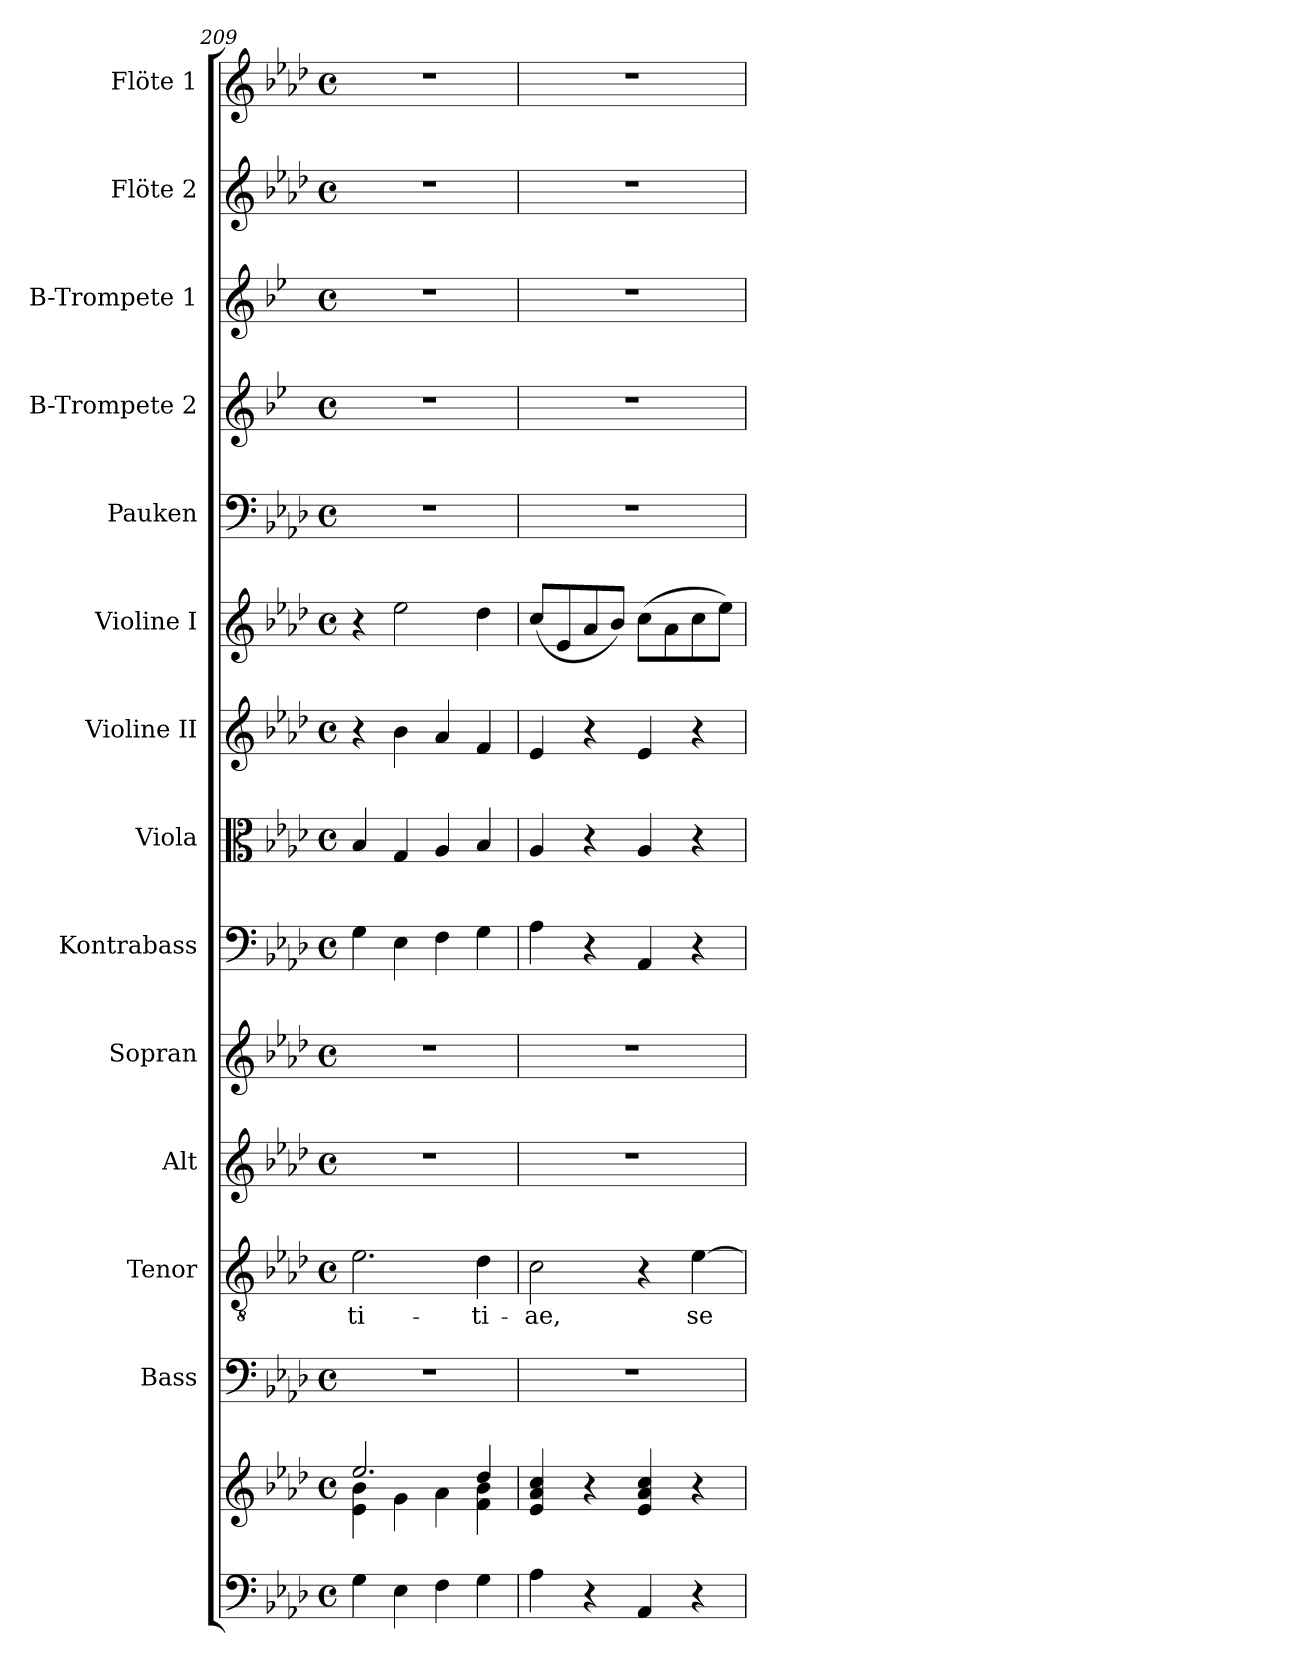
**kern	**kern	**kern	**kern	**text	**kern	**kern	**kern	**kern	**kern	**kern	**kern	**kern	**kern	**kern	**kern
*part14	*part14	*part13	*part12	*part12	*part11	*part10	*part9	*part8	*part7	*part6	*part5	*part4	*part3	*part2	*part1
*staff15	*staff14	*staff13	*staff12	*staff12	*staff11	*staff10	*staff9	*staff8	*staff7	*staff6	*staff5	*staff4	*staff3	*staff2	*staff1
*	*	*I"Bass	*I"Tenor	*	*I"Alt	*I"Sopran	*I"Kontrabass	*I"Viola	*I"Violine II	*I"Violine I	*I"Pauken	*I"B-Trompete 2	*I"B-Trompete 1	*I"Flöte 2	*I"Flöte 1
*	*	*I'B.	*I'T.	*	*I'A.	*I'S.	*I'Kb.	*I'Vla.	*I'Vl. II	*I'Vl. I	*I'Pk.	*I'B Trp. 2	*I'B Trp. 1	*I'Fl. 2	*I'Fl. 1
*clefF4	*clefG2	*clefF4	*clefGv2	*	*clefG2	*clefG2	*clefF4	*clefC3	*clefG2	*clefG2	*clefF4	*clefG2	*clefG2	*clefG2	*clefG2
*	*	*	*	*	*	*	*ITrd7c12	*	*	*	*	*ITrd1c2	*ITrd1c2	*	*
*k[b-e-a-d-]	*k[b-e-a-d-]	*k[b-e-a-d-]	*k[b-e-a-d-]	*	*k[b-e-a-d-]	*k[b-e-a-d-]	*k[b-e-a-d-]	*k[b-e-a-d-]	*k[b-e-a-d-]	*k[b-e-a-d-]	*k[b-e-a-d-]	*k[b-e-a-d-]	*k[b-e-a-d-]	*k[b-e-a-d-]	*k[b-e-a-d-]
*A-:	*A-:	*A-:	*A-:	*	*A-:	*A-:	*A-:	*A-:	*A-:	*A-:	*A-:	*A-:	*A-:	*A-:	*A-:
*M4/4	*M4/4	*M4/4	*M4/4	*	*M4/4	*M4/4	*M4/4	*M4/4	*M4/4	*M4/4	*M4/4	*M4/4	*M4/4	*M4/4	*M4/4
*met(c)	*met(c)	*met(c)	*met(c)	*	*met(c)	*met(c)	*met(c)	*met(c)	*met(c)	*met(c)	*met(c)	*met(c)	*met(c)	*met(c)	*met(c)
=209	=209	=209	=209	=209	=209	=209	=209	=209	=209	=209	=209	=209	=209	=209	=209
*	*^	*	*	*	*	*	*	*	*	*	*	*	*	*	*
!	!	!	!	!	!LO:LY:b	!	!	!	!	!	!	!	!	!	!	!
4G\	2.ee-/	4e-\ 4b-\	1r	2.e-\	-ti-	1r	1r	4GG\	4B-/	4r	4r	1r	1r	1r	1r	1r
4E-\	.	4g\	.	.	.	.	.	4EE-\	4G/	4b-\	2ee-\	.	.	.	.	.
4F\	.	4a-\	.	.	.	.	.	4FF\	4A-/	4a-/	.	.	.	.	.	.
!	!	!	!	!	!LO:LY:b	!	!	!	!	!	!	!	!	!	!	!
4G\	4dd-/	4f\ 4b-\	.	4d-\	-ti-	.	.	4GG\	4B-/	4f/	4dd-\	.	.	.	.	.
!!LO:PB:g=z
=210	=210	=210	=210	=210	=210	=210	=210	=210	=210	=210	=210	=210	=210	=210	=210	=210
!	!	!	!	!	!LO:LY:b	!	!	!	!	!	!	!	!	!	!	!
*	*v	*v	*	*	*	*	*	*	*	*	*	*	*	*	*	*
4A-\	4e-/ 4a-/ 4cc/	1r	2c\	-ae,	1r	1r	4AA-\	4A-/	4e-/	(<8cc/L	1r	1r	1r	1r	1r
.	.	.	.	.	.	.	.	.	.	8e-/	.	.	.	.	.
4r	4r	.	.	.	.	.	4r	4r	4r	8a-/	.	.	.	.	.
.	.	.	.	.	.	.	.	.	.	8b-/J)	.	.	.	.	.
4AA-/	4e-/ 4a-/ 4cc/	.	4r	.	.	.	4AAA-/	4A-/	4e-/	(>8cc\L	.	.	.	.	.
.	.	.	.	.	.	.	.	.	.	8a-\	.	.	.	.	.
!	!	!	!	!LO:LY:b	!	!	!	!	!	!	!	!	!	!	!
4r	4r	.	[4e-\	se-	.	.	4r	4r	4r	8cc\	.	.	.	.	.
.	.	.	.	.	.	.	.	.	.	8ee-\J)	.	.	.	.	.
=	=	=	=	=	=	=	=	=	=	=	=	=	=	=	=
*-	*-	*-	*-	*-	*-	*-	*-	*-	*-	*-	*-	*-	*-	*-	*-
